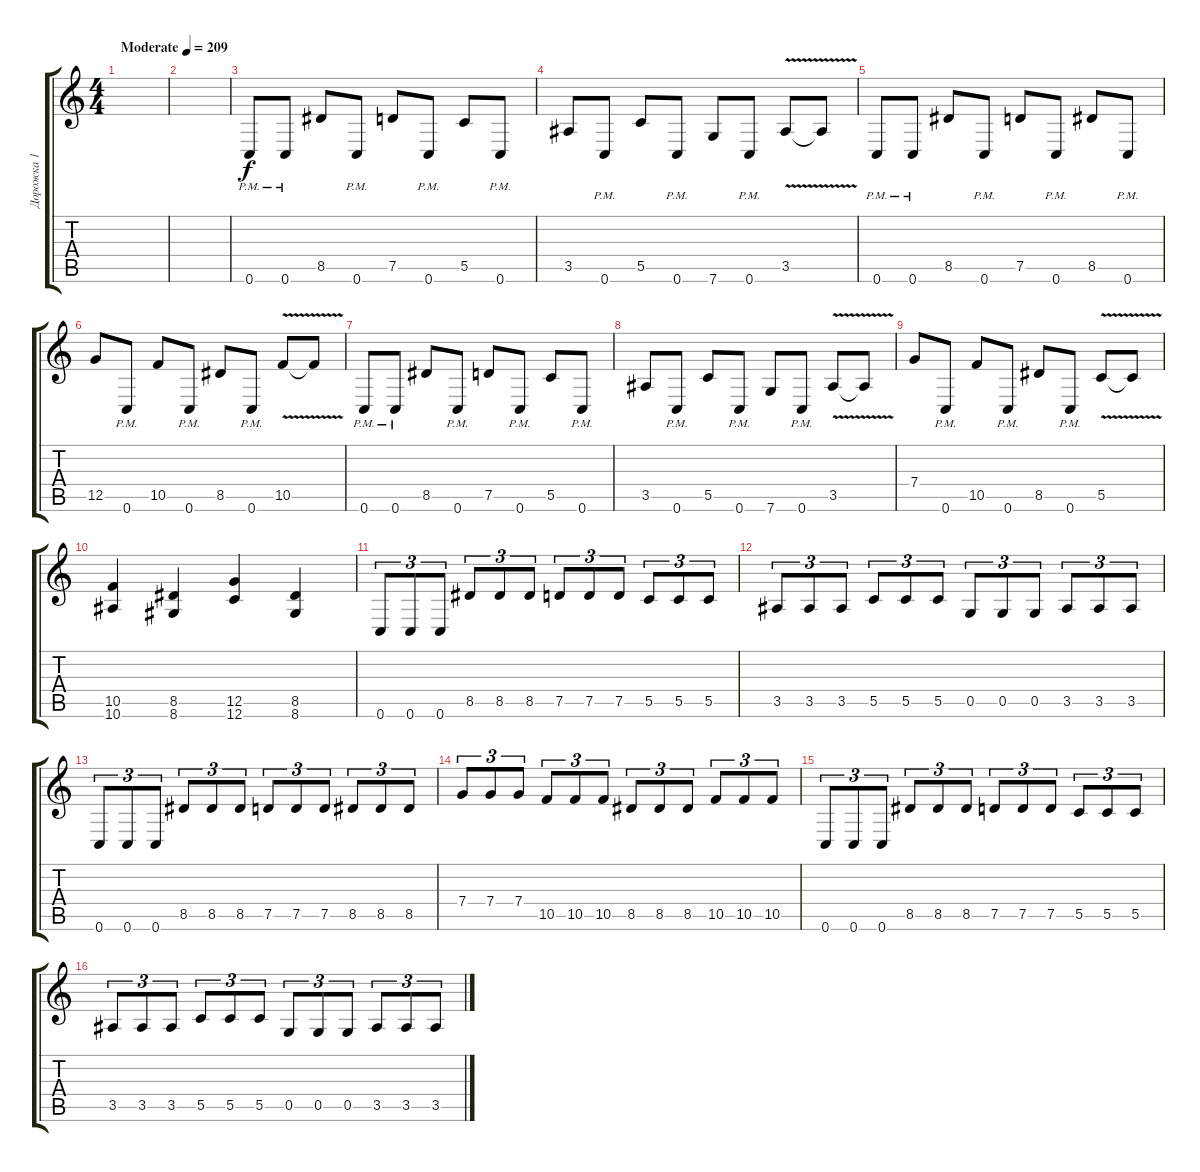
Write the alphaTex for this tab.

\track ("Дорожка 1" "Дорожка 1") {instrument distortionguitar}
\staff {score tabs}
\tuning (D4 A3 F3 C3 G2 C2) {hide}
\ts (4 4)
\tempo (209 "Moderate")
\clef g2
\ks c
|
|
0.6{pm}.8 0.6{pm}.8 8.5.8 0.6{pm}.8 7.5.8 0.6{pm}.8 5.5.8 0.6{pm}.8 |
3.5.8 0.6{pm}.8 5.5.8 0.6{pm}.8 7.6.8 0.6{pm}.8 3.5{v}.8 3.5{t}.8 |
0.6{pm}.8 0.6{pm}.8 8.5.8 0.6{pm}.8 7.5.8 0.6{pm}.8 8.5.8 0.6{pm}.8 |
12.5.8 0.6{pm}.8 10.5.8 0.6{pm}.8 8.5.8 0.6{pm}.8 10.5{v}.8 10.5{t}.8 |
0.6{pm}.8 0.6{pm}.8 8.5.8 0.6{pm}.8 7.5.8 0.6{pm}.8 5.5.8 0.6{pm}.8 |
3.5.8 0.6{pm}.8 5.5.8 0.6{pm}.8 7.6.8 0.6{pm}.8 3.5{v}.8 3.5{t}.8 |
7.4.8 0.6{pm}.8 10.5.8 0.6{pm}.8 8.5.8 0.6{pm}.8 5.5{v}.8 5.5{t}.8 |
(10.5 10.6).4 (8.5 8.6).4 (12.5 12.6).4 (8.5 8.6).4 |
0.6.8{tu (3 2)} 0.6.8{tu (3 2)} 0.6.8{tu (3 2)} 8.5.8{tu (3 2)} 8.5.8{tu (3 2)} 8.5.8{tu (3 2)} 7.5.8{tu (3 2)} 7.5.8{tu (3 2)} 7.5.8{tu (3 2)} 5.5.8{tu (3 2)} 5.5.8{tu (3 2)} 5.5.8{tu (3 2)} |
3.5.8{tu (3 2)} 3.5.8{tu (3 2)} 3.5.8{tu (3 2)} 5.5.8{tu (3 2)} 5.5.8{tu (3 2)} 5.5.8{tu (3 2)} 0.5.8{tu (3 2)} 0.5.8{tu (3 2)} 0.5.8{tu (3 2)} 3.5.8{tu (3 2)} 3.5.8{tu (3 2)} 3.5.8{tu (3 2)} |
0.6.8{tu (3 2)} 0.6.8{tu (3 2)} 0.6.8{tu (3 2)} 8.5.8{tu (3 2)} 8.5.8{tu (3 2)} 8.5.8{tu (3 2)} 7.5.8{tu (3 2)} 7.5.8{tu (3 2)} 7.5.8{tu (3 2)} 8.5.8{tu (3 2)} 8.5.8{tu (3 2)} 8.5.8{tu (3 2)} |
7.4.8{tu (3 2)} 7.4.8{tu (3 2)} 7.4.8{tu (3 2)} 10.5.8{tu (3 2)} 10.5.8{tu (3 2)} 10.5.8{tu (3 2)} 8.5.8{tu (3 2)} 8.5.8{tu (3 2)} 8.5.8{tu (3 2)} 10.5.8{tu (3 2)} 10.5.8{tu (3 2)} 10.5.8{tu (3 2)} |
0.6.8{tu (3 2)} 0.6.8{tu (3 2)} 0.6.8{tu (3 2)} 8.5.8{tu (3 2)} 8.5.8{tu (3 2)} 8.5.8{tu (3 2)} 7.5.8{tu (3 2)} 7.5.8{tu (3 2)} 7.5.8{tu (3 2)} 5.5.8{tu (3 2)} 5.5.8{tu (3 2)} 5.5.8{tu (3 2)} |
3.5.8{tu (3 2)} 3.5.8{tu (3 2)} 3.5.8{tu (3 2)} 5.5.8{tu (3 2)} 5.5.8{tu (3 2)} 5.5.8{tu (3 2)} 0.5.8{tu (3 2)} 0.5.8{tu (3 2)} 0.5.8{tu (3 2)} 3.5.8{tu (3 2)} 3.5.8{tu (3 2)} 3.5.8{tu (3 2)}
